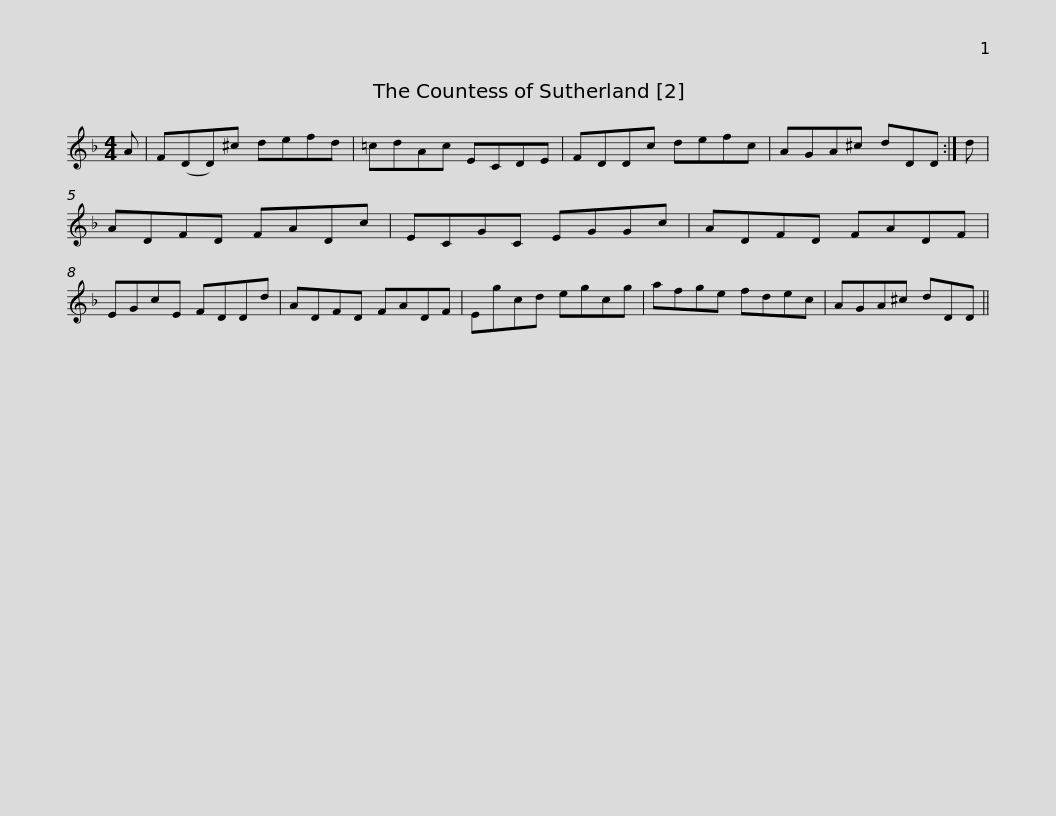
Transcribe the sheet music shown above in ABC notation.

X:1
L:1/8
M:4/4
I:linebreak $
K:Dmin
V:1 treble
V:1
 A | F(DD)^c defd | =cdAc ECDE | FDDc defc | AGA^c dDD :| %5
 d | ADFD FADc |$ ECGC EGGc | ADFD FADF | EGcE FDDd | %10
 ADFD FADF | Egcd egcg |$ afge fdec | AGA^c dDD || %14
